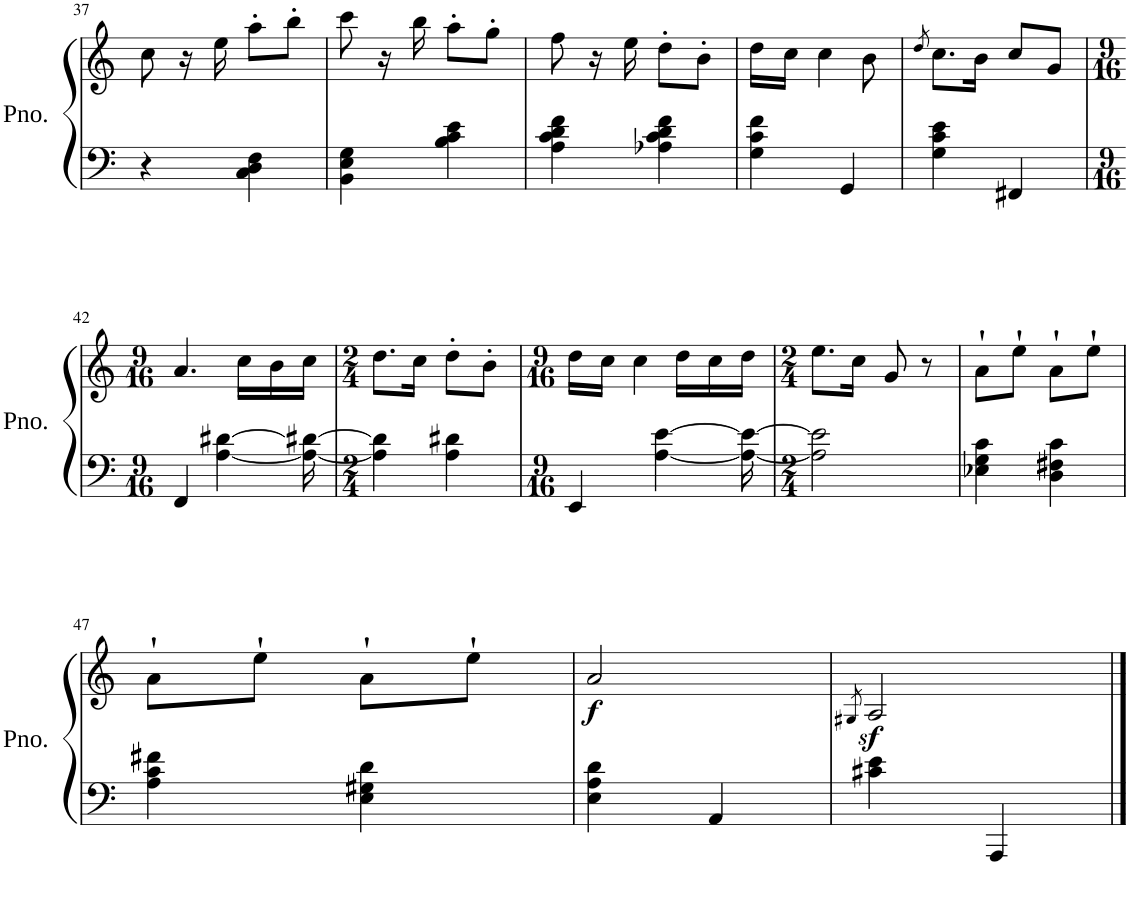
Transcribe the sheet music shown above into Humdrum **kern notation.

**kern	**kern	**dynam
*part1	*part1	*part1
*staff2	*staff1	*staff1/2
*I"Piano	*	*
*I'Pno.	*	*
!!LO:PB:g=z
*clefF4	*clefG2	*
*k[]	*k[]	*
*M2/4	*M2/4	*
=37	=37	=37
4r	8cc\	.
.	16r	.
.	16ee\	.
4C\ 4D\ 4F\	8aa'\L	.
.	8bb'\J	.
=38	=38	=38
4BB\ 4E\ 4G\	8ccc\	.
.	16r	.
.	16bb\	.
4B\ 4c\ 4e\	8aa'\L	.
.	8gg'\J	.
=39	=39	=39
4A\ 4c\ 4d\ 4f\	8ff\	.
.	16r	.
.	16ee\	.
4A-X\ 4c\ 4d\ 4f\	8dd'\L	.
.	8b'\J	.
=40	=40	=40
4G\ 4c\ 4f\	16dd\LL	.
.	16cc\JJ	.
.	4cc\	.
4GG/	.	.
.	8b\	.
=41	=41	=41
.	8qdd/	.
4G\ 4c\ 4e\	8.cc\L	.
.	16b\Jk	.
4FF#X/	8cc/L	.
.	8g/J	.
!!LO:LB:g=z
=42	=42	=42
*M9/16	*M9/16	*
4FF/	4.a/	.
[4A\ [4d#X\	.	.
.	16cc\LL	.
.	16b\	.
16A\_ 16d#X\_	16cc\JJ	.
=43	=43	=43
*M2/4	*M2/4	*
4A\] 4d#\]	8.dd\L	.
.	16cc\Jk	.
4A\ 4d#X\	8dd'\L	.
.	8b'\J	.
=44	=44	=44
*M9/16	*M9/16	*
4EE/	16dd\LL	.
.	16cc\JJ	.
.	4cc\	.
[4A\ [4e\	.	.
.	16dd\LL	.
.	16cc\	.
16A\_ 16e\_	16dd\JJ	.
=45	=45	=45
*M2/4	*M2/4	*
2A\] 2e\]	8.ee\L	.
.	16cc\Jk	.
.	8g/	.
.	8r	.
=46	=46	=46
4E-X\ 4G\ 4c\	8a`\L	.
.	8ee`\J	.
4D\ 4F#X\ 4c\	8a`\L	.
.	8ee`\J	.
!!LO:LB:g=z
=47	=47	=47
4A\ 4c\ 4f#X\	8a`\L	.
.	8ee`\J	.
4E\ 4G#X\ 4d\	8a`\L	.
.	8ee`\J	.
=48	=48	=48
!	!	!LO:DY:b
4E\ 4A\ 4d\	2a/	f
4AA/	.	.
=49	=49	=49
.	8qG#X/	.
4c#X\ 4e\	2Az</	.
4AAA/	.	.
==	==	==
*-	*-	*-
